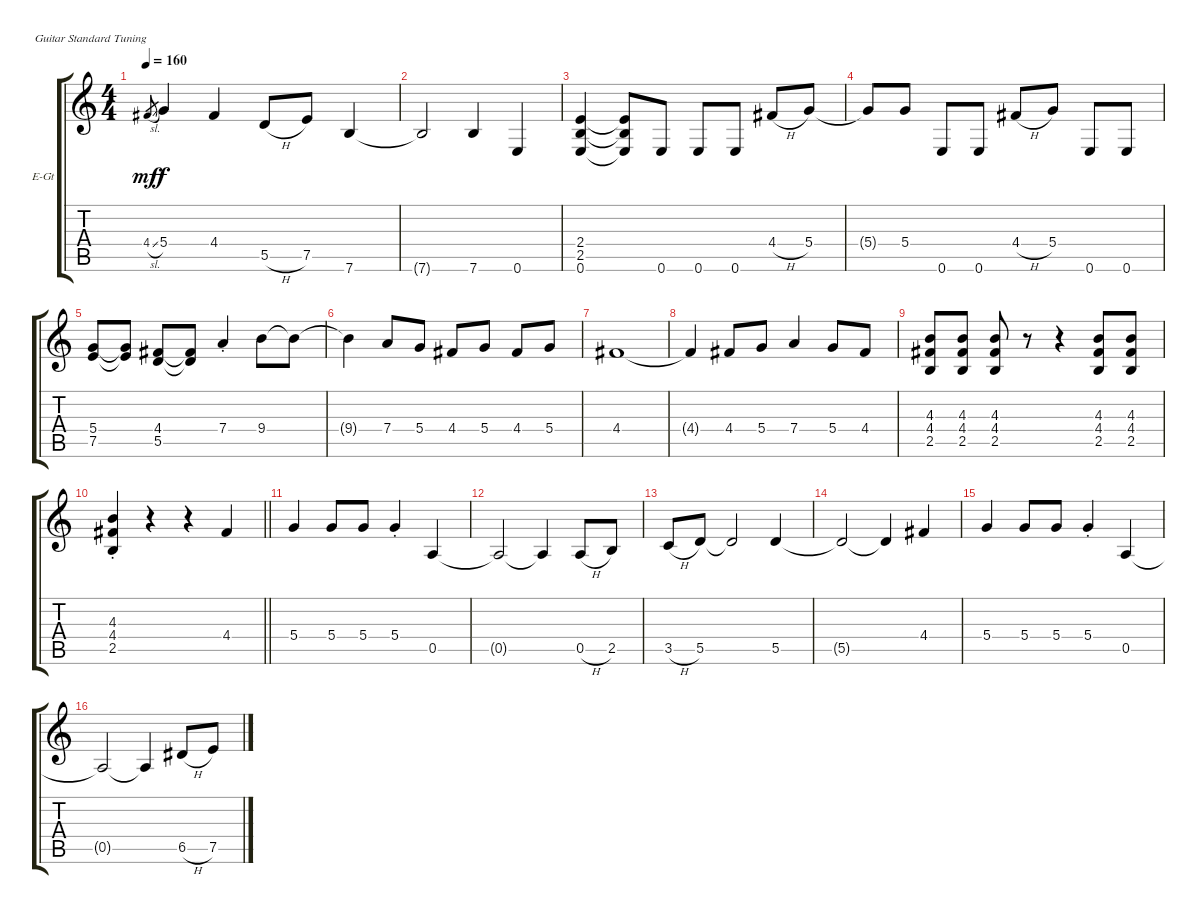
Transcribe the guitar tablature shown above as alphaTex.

\bracketExtendMode groupsimilarinstruments
\firstSystemTrackNameOrientation horizontal
\otherSystemsTrackNameOrientation horizontal
\track ("Electric guitar 2" "E-Gt") {instrument overdrivenguitar}
\staff {score tabs}
\tuning (E4 B3 G3 D3 A2 E2)
\ts (4 4)
\tempo 160
\clef g2
\scale
0.333333
\ks c
4.4{sl}.8{gr dy mf} 5.4.4{dy f} 4.4.4 5.5{h}.8 7.5.8 7.6.4 |
\scale
0.333333 7.6{t}.2 7.6.4 0.6.4 |
\scale
0.333333 (2.4 2.5 0.6).4 (2.4{t} 2.5{t} 0.6{t}).8 0.6.8 0.6.8 0.6.8 4.4{h}.8 5.4.8 |
\scale
0.333333 5.4{t}.8 5.4.8 0.6.8 0.6.8 4.4{h}.8 5.4.8 0.6.8 0.6.8 |
\scale
0.333333 (5.4 7.5).8 (5.4{t} 7.5{t}).8 (4.4 5.5).8 (4.4{t} 5.5{t}).8 7.4{st}.4 9.4.8 9.4{t}.8 |
\scale
0.333333 9.4{t}.4 7.4.8 5.4.8 4.4.8 5.4.8 4.4.8 5.4.8 |
\scale
0.333333 4.4.1 |
\scale
0.333333 4.4{t}.4 4.4.8 5.4.8 7.4.4 5.4.8 4.4.8 |
\scale
0.333333 (4.3 4.4 2.5).8 (4.3 4.4 2.5).8 (4.3 4.4 2.5).8 r.8 r.4 (4.3 4.4 2.5).8 (4.3 4.4 2.5).8 |
\scale
0.333333
\barLineRight lightlight
(4.3{st} 4.4{st} 2.5{st}).4 r.4 r.4 4.4.4 |
\scale
0.333333 5.4.4 5.4.8 5.4.8 5.4{st}.4 0.5.4 |
\scale
0.333333 0.5{t}.2 0.5{t}.4 0.5{h}.8 2.5.8 |
\scale
0.333333 3.5{h}.8 5.5.8 5.5{t}.2 5.5.4 |
\scale
0.333333 5.5{t}.2 5.5{t}.4 4.4.4 |
\scale
0.333333 5.4.4 5.4.8 5.4.8 5.4{st}.4 0.5.4 |
\scale
0.333333 0.5{t}.2 0.5{t}.4 6.5{h}.8 7.5.8
